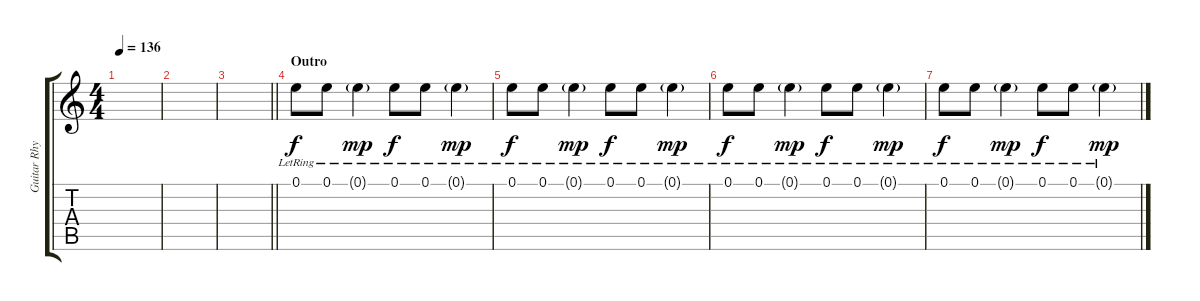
\track ("Guitar Rhythm" "Guitar Rhy") {instrument electricguitarclean}
\staff {score tabs}
\tuning (E4 B3 G3 D3 A2 E2) {hide}
\ts (4 4)
\tempo 136
\clef g2
\ks c
|
|
\barLineRight lightlight
|
\section ("" "Outro")
0.1{lr}.8{dy f} 0.1{lr}.8 0.1{g lr}.4{dy mp} 0.1{lr}.8{dy f} 0.1{lr}.8 0.1{g lr}.4{dy mp} |
0.1{lr}.8{dy f} 0.1{lr}.8 0.1{g lr}.4{dy mp} 0.1{lr}.8{dy f} 0.1{lr}.8 0.1{g lr}.4{dy mp} |
0.1{lr}.8{dy f} 0.1{lr}.8{volume 0} 0.1{g lr}.4{dy mp} 0.1{lr}.8{dy f} 0.1{lr}.8 0.1{g lr}.4{dy mp} |
0.1{lr}.8{dy f} 0.1{lr}.8 0.1{g lr}.4{dy mp} 0.1{lr}.8{dy f} 0.1{lr}.8 0.1{g lr}.4{dy mp}
